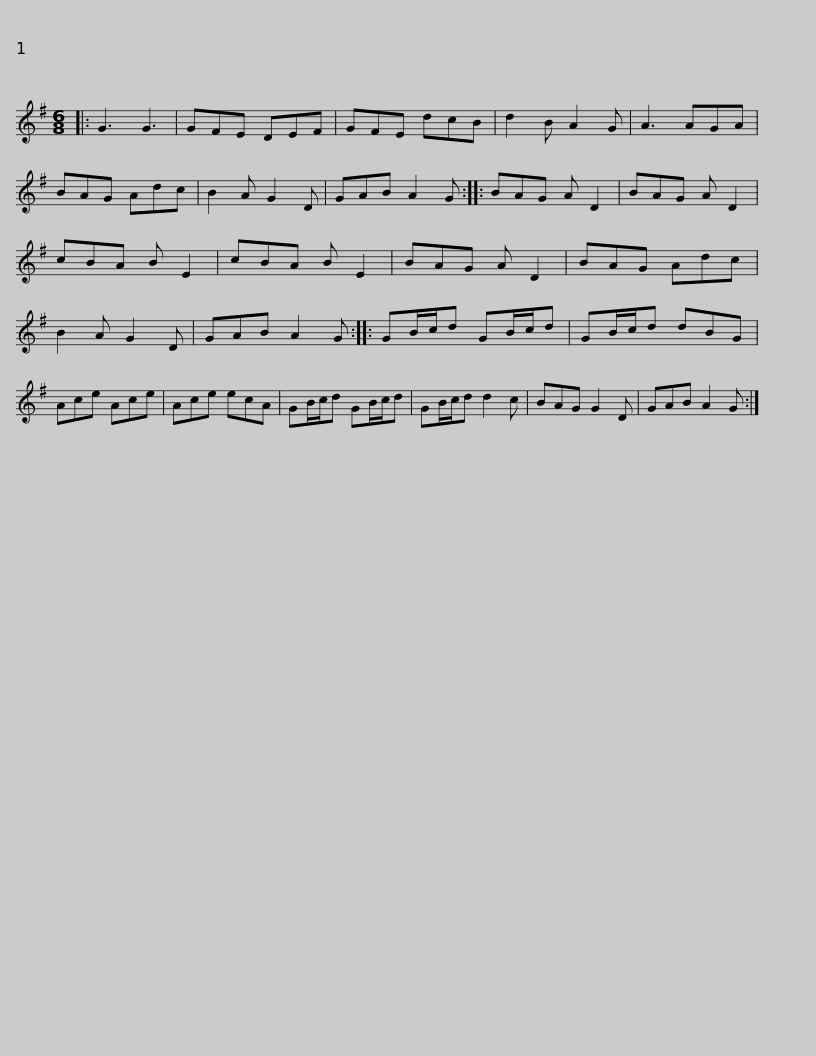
X:1
L:1/8
M:6/8
I:linebreak $
K:G
V:1 treble
V:1
|: G3 G3 | GFE DEF | GFE dcB | d2 B A2 G | A3 AGA | %5
 BAG Adc | B2 A G2 D | GAB A2 G ::$ BAG A D2 | BAG A D2 | %10
 cBA B E2 | cBA B E2 | BAG A D2 | BAG Adc | B2 A G2 D | %15
 GAB A2 G ::$ GB/c/d GB/c/d | GB/c/d dBG | Ace Ace | Ace ecA | %20
 GB/c/d GB/c/d | GB/c/d d2 c |$ BAG G2 D | GAB A2 G :| %24
